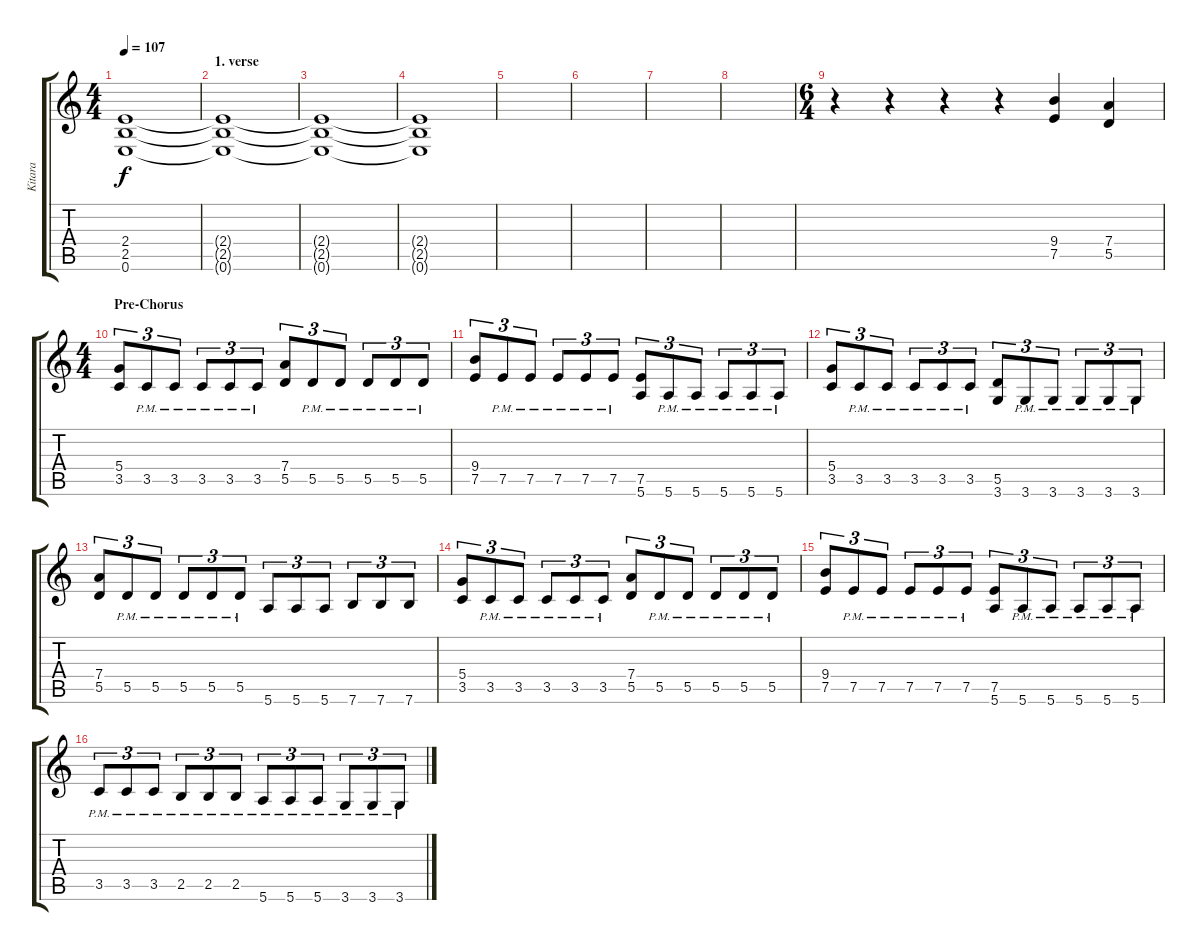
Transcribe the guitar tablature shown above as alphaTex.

\track ("Kitara" "Kitara") {instrument overdrivenguitar}
\staff {score tabs}
\tuning (E4 B3 G3 D3 A2 E2) {hide}
\ts (4 4)
\tempo 107
\clef g2
\ks c
(2.4{t} 2.5{t} 0.6{t}).1{dy f} |
\section ("" "1. verse")
(2.4{t} 2.5{t} 0.6{t}).1 |
(2.4{t} 2.5{t} 0.6{t}).1{volume 2} |
(2.4{t} 2.5{t} 0.6{t}).1 |
|
|
|
|
\ts (6 4)
r.4 r.4 r.4 r.4 (9.4 7.5).4 (7.4 5.5).4 |
\ts (4 4)
\section ("" "Pre-Chorus")
(5.4 3.5).8{tu (3 2)} 3.5{pm}.8{tu (3 2)} 3.5{pm}.8{tu (3 2)} 3.5{pm}.8{tu (3 2)} 3.5{pm}.8{tu (3 2)} 3.5{pm}.8{tu (3 2)} (7.4 5.5).8{tu (3 2)} 5.5{pm}.8{tu (3 2)} 5.5{pm}.8{tu (3 2)} 5.5{pm}.8{tu (3 2)} 5.5{pm}.8{tu (3 2)} 5.5{pm}.8{tu (3 2)} |
(9.4 7.5).8{tu (3 2)} 7.5{pm}.8{tu (3 2)} 7.5{pm}.8{tu (3 2)} 7.5{pm}.8{tu (3 2)} 7.5{pm}.8{tu (3 2)} 7.5{pm}.8{tu (3 2)} (7.5 5.6).8{tu (3 2)} 5.6{pm}.8{tu (3 2)} 5.6{pm}.8{tu (3 2)} 5.6{pm}.8{tu (3 2)} 5.6{pm}.8{tu (3 2)} 5.6{pm}.8{tu (3 2)} |
(5.4 3.5).8{tu (3 2)} 3.5{pm}.8{tu (3 2)} 3.5{pm}.8{tu (3 2)} 3.5{pm}.8{tu (3 2)} 3.5{pm}.8{tu (3 2)} 3.5{pm}.8{tu (3 2)} (5.5 3.6).8{tu (3 2)} 3.6{pm}.8{tu (3 2)} 3.6{pm}.8{tu (3 2)} 3.6{pm}.8{tu (3 2)} 3.6{pm}.8{tu (3 2)} 3.6{pm}.8{tu (3 2)} |
(7.4 5.5).8{tu (3 2)} 5.5{pm}.8{tu (3 2)} 5.5{pm}.8{tu (3 2)} 5.5{pm}.8{tu (3 2)} 5.5{pm}.8{tu (3 2)} 5.5{pm}.8{tu (3 2)} 5.6.8{tu (3 2)} 5.6.8{tu (3 2)} 5.6.8{tu (3 2)} 7.6.8{tu (3 2)} 7.6.8{tu (3 2)} 7.6.8{tu (3 2)} |
(5.4 3.5).8{tu (3 2)} 3.5{pm}.8{tu (3 2)} 3.5{pm}.8{tu (3 2)} 3.5{pm}.8{tu (3 2)} 3.5{pm}.8{tu (3 2)} 3.5{pm}.8{tu (3 2)} (7.4 5.5).8{tu (3 2)} 5.5{pm}.8{tu (3 2)} 5.5{pm}.8{tu (3 2)} 5.5{pm}.8{tu (3 2)} 5.5{pm}.8{tu (3 2)} 5.5{pm}.8{tu (3 2)} |
(9.4 7.5).8{tu (3 2)} 7.5{pm}.8{tu (3 2)} 7.5{pm}.8{tu (3 2)} 7.5{pm}.8{tu (3 2)} 7.5{pm}.8{tu (3 2)} 7.5{pm}.8{tu (3 2)} (7.5 5.6).8{tu (3 2)} 5.6{pm}.8{tu (3 2)} 5.6{pm}.8{tu (3 2)} 5.6{pm}.8{tu (3 2)} 5.6{pm}.8{tu (3 2)} 5.6{pm}.8{tu (3 2)} |
3.5{pm}.8{tu (3 2)} 3.5{pm}.8{tu (3 2)} 3.5{pm}.8{tu (3 2)} 2.5{pm}.8{tu (3 2)} 2.5{pm}.8{tu (3 2)} 2.5{pm}.8{tu (3 2)} 5.6{pm}.8{tu (3 2)} 5.6{pm}.8{tu (3 2)} 5.6{pm}.8{tu (3 2)} 3.6{pm}.8{tu (3 2)} 3.6{pm}.8{tu (3 2)} 3.6{pm}.8{tu (3 2)}
